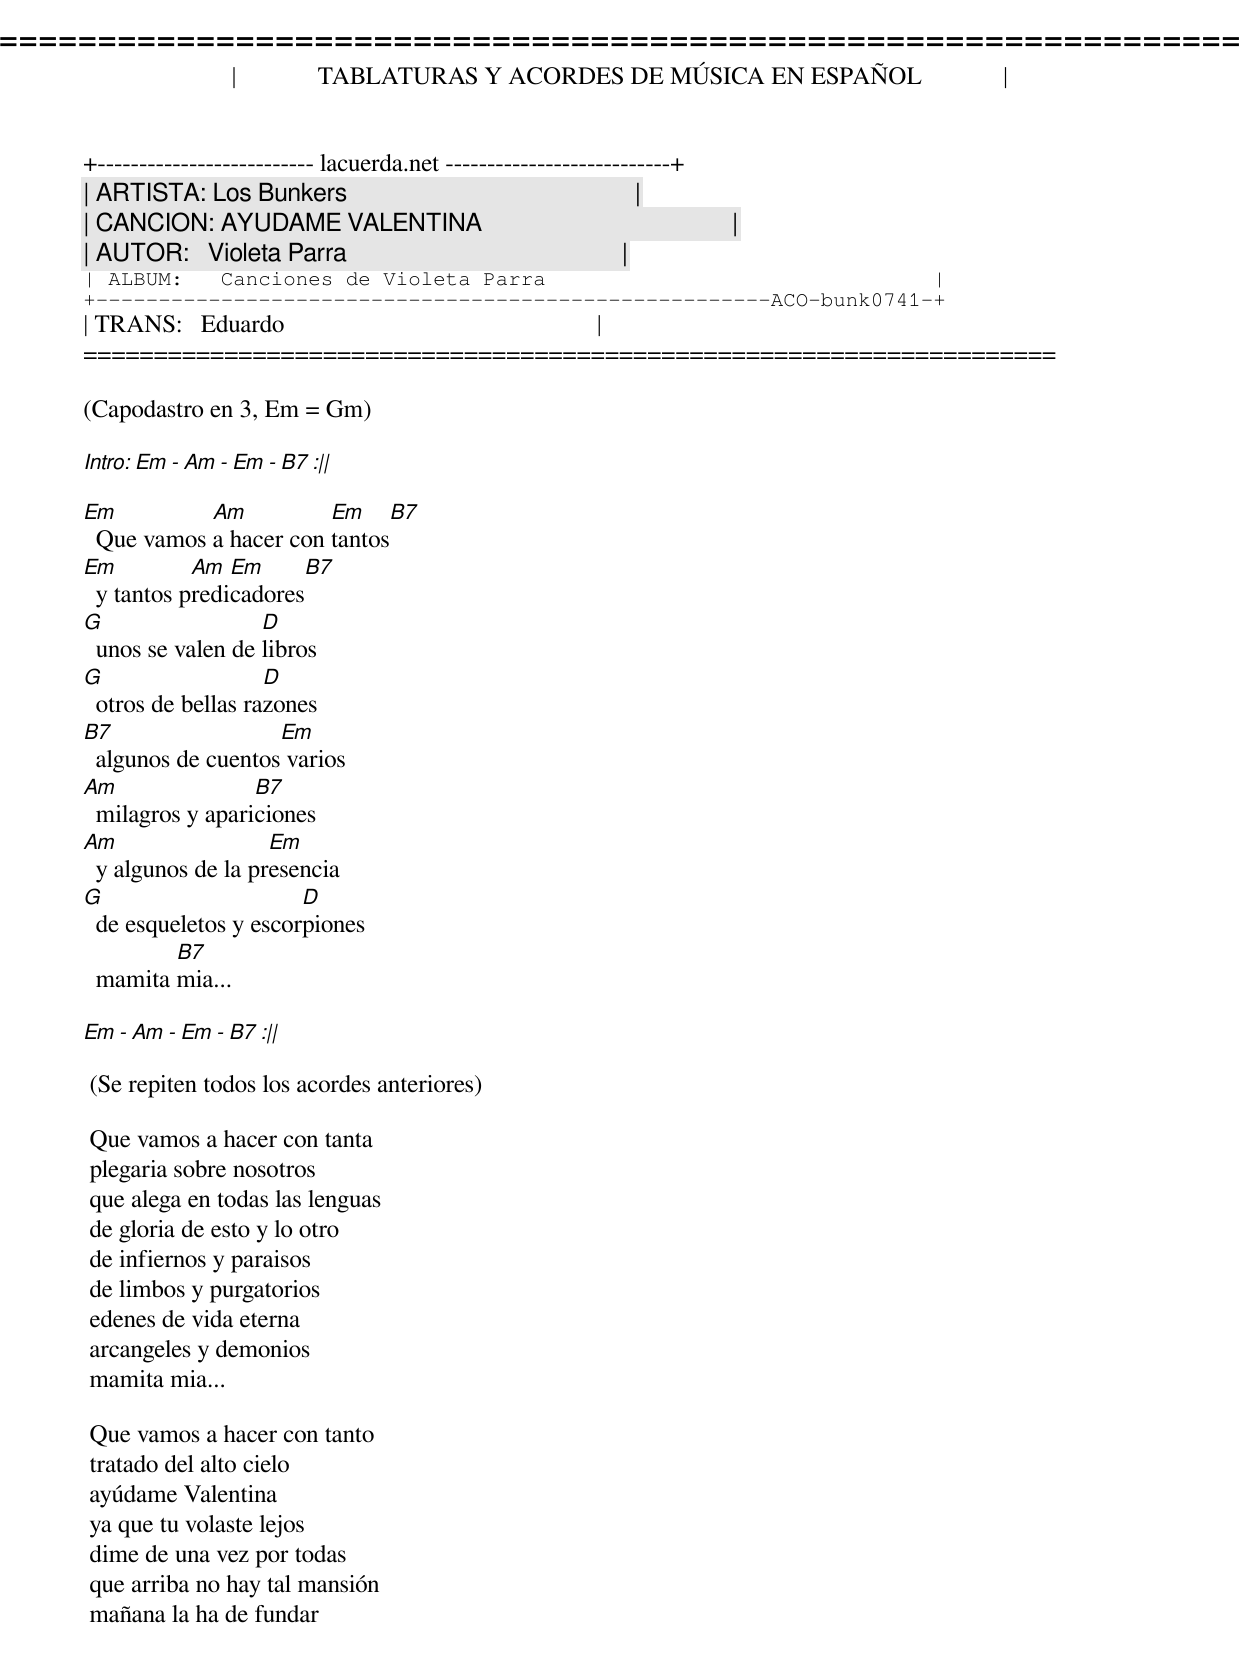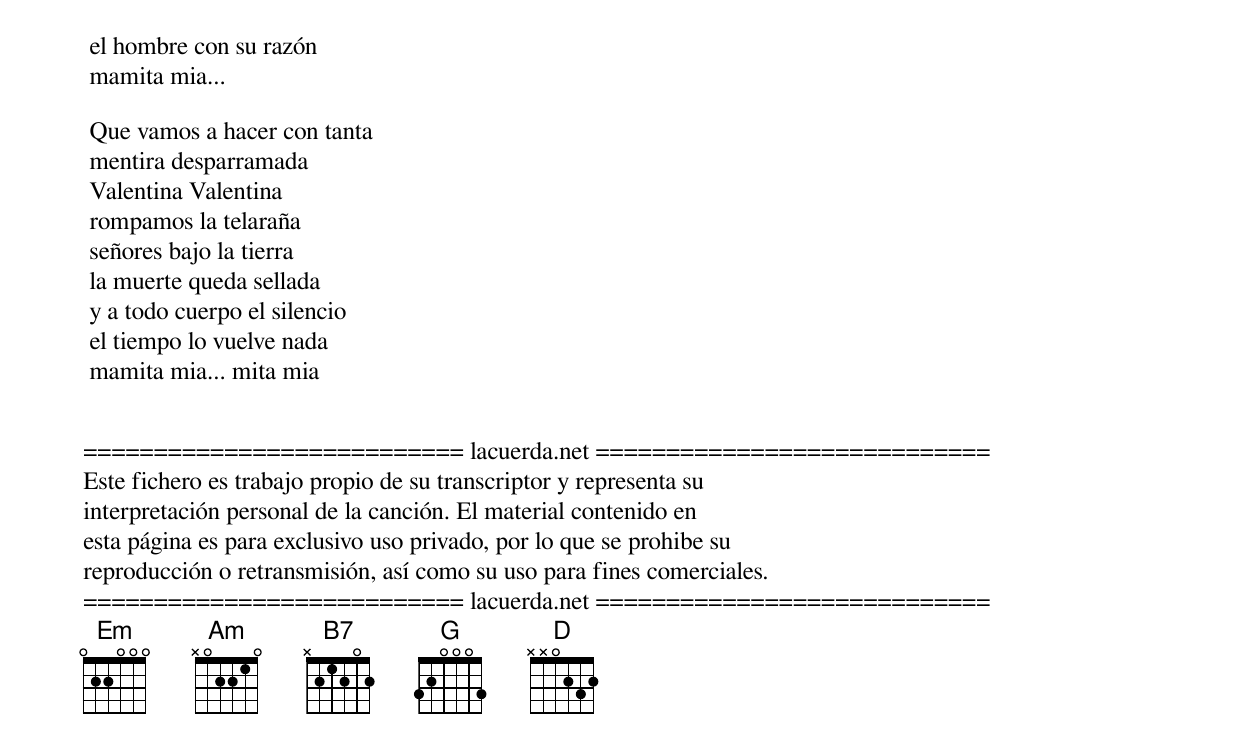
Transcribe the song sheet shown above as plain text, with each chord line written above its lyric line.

=====================================================================
|             TABLATURAS Y ACORDES DE MÚSICA EN ESPAÑOL             |
+-------------------------- lacuerda.net ---------------------------+
| ARTISTA: Los Bunkers                                              |
| CANCION: AYUDAME VALENTINA                                        |
| AUTOR:   Violeta Parra                                            |
| ALBUM:   Canciones de Violeta Parra                               |
+------------------------------------------------------ACO-bunk0741-+
| TRANS:   Eduardo                                                  |
=====================================================================

(Capodastro en 3, Em = Gm)

Intro: Em - Am - Em - B7 :||

Em          Am          Em     B7
  Que vamos a hacer con tantos
Em          Am  Em     B7
  y tantos predicadores
G                  D
  unos se valen de libros
G                   D
  otros de bellas razones
B7                  Em
  algunos de cuentos varios
Am                B7
  milagros y apariciones
Am                  Em
  y algunos de la presencia
G                      D
  de esqueletos y escorpiones
         B7
  mamita mia...

Em - Am - Em - B7 :||

 (Se repiten todos los acordes anteriores)

 Que vamos a hacer con tanta
 plegaria sobre nosotros
 que alega en todas las lenguas
 de gloria de esto y lo otro
 de infiernos y paraisos
 de limbos y purgatorios
 edenes de vida eterna
 arcangeles y demonios
 mamita mia...

 Que vamos a hacer con tanto
 tratado del alto cielo
 ayúdame Valentina
 ya que tu volaste lejos
 dime de una vez por todas
 que arriba no hay tal mansión
 mañana la ha de fundar
 el hombre con su razón
 mamita mia...

 Que vamos a hacer con tanta
 mentira desparramada
 Valentina Valentina
 rompamos la telaraña
 señores bajo la tierra
 la muerte queda sellada
 y a todo cuerpo el silencio
 el tiempo lo vuelve nada
 mamita mia... mita mia


=========================== lacuerda.net ============================
Este fichero es trabajo propio de su transcriptor y representa su
interpretación personal de la canción. El material contenido en
esta página es para exclusivo uso privado, por lo que se prohibe su
reproducción o retransmisión, así como su uso para fines comerciales.
=========================== lacuerda.net ============================
